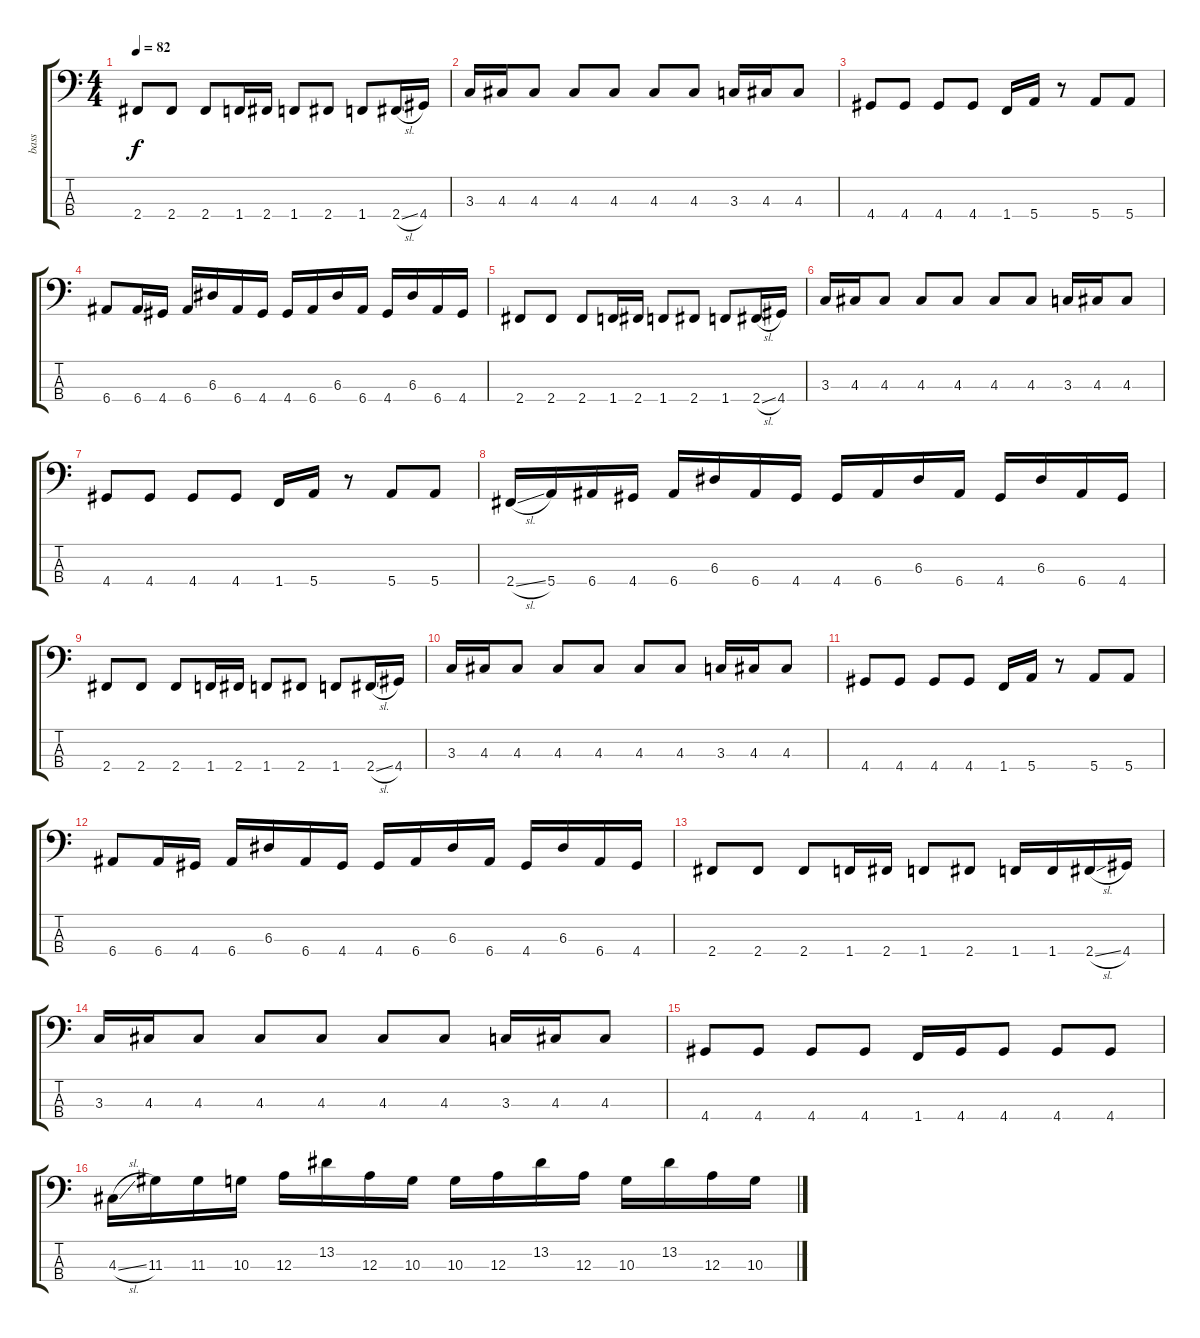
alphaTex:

\track ("bass" "bass") {instrument electricbasspick}
\staff {score tabs}
\tuning (G2 D2 A1 E1) {hide}
\ts (4 4)
\tempo 82
\clef f4
\ks c
2.4.8{dy f} 2.4.8 2.4.8 1.4.16 2.4.16 1.4.8 2.4.8 1.4.8 2.4{sl}.16 4.4.16 |
3.3.16 4.3.16 4.3.8 4.3.8 4.3.8 4.3.8 4.3.8 3.3.16 4.3.16 4.3.8 |
4.4.8 4.4.8 4.4.8 4.4.8 1.4.16 5.4.16 r.8 5.4.8 5.4.8 |
6.4.8 6.4.16 4.4.16 6.4.16 6.3.16 6.4.16 4.4.16 4.4.16 6.4.16 6.3.16 6.4.16 4.4.16 6.3.16 6.4.16 4.4.16 |
2.4.8 2.4.8 2.4.8 1.4.16 2.4.16 1.4.8 2.4.8 1.4.8 2.4{sl}.16 4.4.16 |
3.3.16 4.3.16 4.3.8 4.3.8 4.3.8 4.3.8 4.3.8 3.3.16 4.3.16 4.3.8 |
4.4.8 4.4.8 4.4.8 4.4.8 1.4.16 5.4.16 r.8 5.4.8 5.4.8 |
2.4{sl}.16 5.4.16 6.4.16 4.4.16 6.4.16 6.3.16 6.4.16 4.4.16 4.4.16 6.4.16 6.3.16 6.4.16 4.4.16 6.3.16 6.4.16 4.4.16 |
2.4.8 2.4.8 2.4.8 1.4.16 2.4.16 1.4.8 2.4.8 1.4.8 2.4{sl}.16 4.4.16 |
3.3.16 4.3.16 4.3.8 4.3.8 4.3.8 4.3.8 4.3.8 3.3.16 4.3.16 4.3.8 |
4.4.8 4.4.8 4.4.8 4.4.8 1.4.16 5.4.16 r.8 5.4.8 5.4.8 |
6.4.8 6.4.16 4.4.16 6.4.16 6.3.16 6.4.16 4.4.16 4.4.16 6.4.16 6.3.16 6.4.16 4.4.16 6.3.16 6.4.16 4.4.16 |
2.4.8 2.4.8 2.4.8 1.4.16 2.4.16 1.4.8 2.4.8 1.4.16 1.4.16 2.4{sl}.16 4.4.16 |
3.3.16 4.3.16 4.3.8 4.3.8 4.3.8 4.3.8 4.3.8 3.3.16 4.3.16 4.3.8 |
4.4.8 4.4.8 4.4.8 4.4.8 1.4.16 4.4.16 4.4.8 4.4.8 4.4.8 |
4.3{sl}.16 11.3.16 11.3.16 10.3.16 12.3.16 13.2.16 12.3.16 10.3.16 10.3.16 12.3.16 13.2.16 12.3.16 10.3.16 13.2.16 12.3.16 10.3.16
